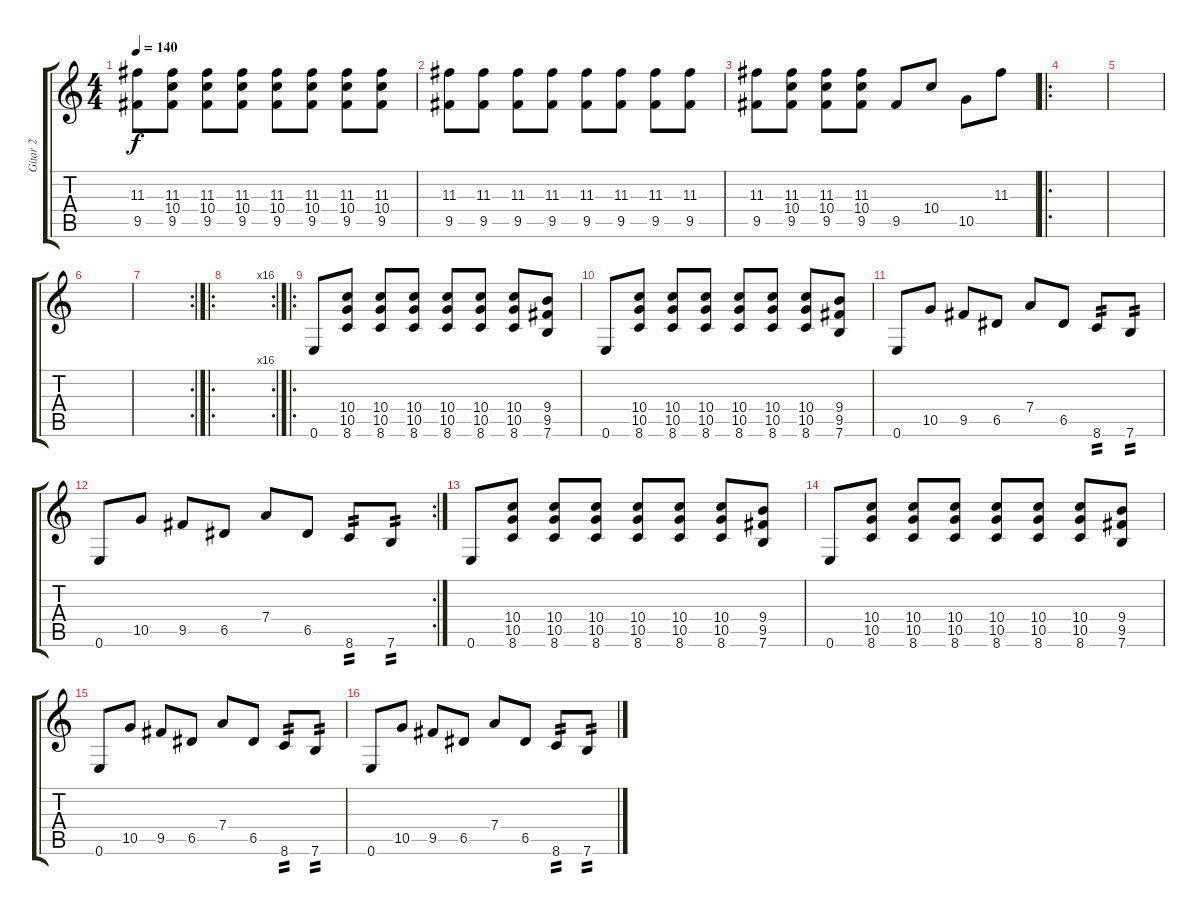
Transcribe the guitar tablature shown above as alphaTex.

\track ("Gitar 2" "Gitar 2") {instrument distortionguitar}
\staff {score tabs}
\tuning (E4 B3 G3 D3 A2 E2) {hide}
\ts (4 4)
\tempo 140
\clef g2
\ks c
(11.3 9.5).8{dy f} (11.3 10.4 9.5).8 (11.3 10.4 9.5).8 (11.3 10.4 9.5).8 (11.3 10.4 9.5).8 (11.3 10.4 9.5).8 (11.3 10.4 9.5).8 (11.3 10.4 9.5).8 |
(11.3 9.5).8 (11.3 9.5).8 (11.3 9.5).8 (11.3 9.5).8 (11.3 9.5).8 (11.3 9.5).8 (11.3 9.5).8 (11.3 9.5).8 |
(11.3 9.5).8 (11.3 10.4 9.5).8 (11.3 10.4 9.5).8 (11.3 10.4 9.5).8 9.5.8 10.4.8 10.5.8 11.3.8 |
\ro
|
|
|
\rc 2
|
\ro
\rc 16
|
\ro
0.6.8 (10.4 10.5 8.6).8 (10.4 10.5 8.6).8 (10.4 10.5 8.6).8 (10.4 10.5 8.6).8 (10.4 10.5 8.6).8 (10.4 10.5 8.6).8 (9.4 9.5 7.6).8 |
0.6.8 (10.4 10.5 8.6).8 (10.4 10.5 8.6).8 (10.4 10.5 8.6).8 (10.4 10.5 8.6).8 (10.4 10.5 8.6).8 (10.4 10.5 8.6).8 (9.4 9.5 7.6).8 |
0.6.8 10.5.8 9.5.8 6.5.8 7.4.8 6.5.8 8.6.8{tp 2} 7.6.8{tp 2} |
\rc 2
0.6.8 10.5.8 9.5.8 6.5.8 7.4.8 6.5.8 8.6.8{tp 2} 7.6.8{tp 2} |
0.6.8 (10.4 10.5 8.6).8 (10.4 10.5 8.6).8 (10.4 10.5 8.6).8 (10.4 10.5 8.6).8 (10.4 10.5 8.6).8 (10.4 10.5 8.6).8 (9.4 9.5 7.6).8 |
0.6.8 (10.4 10.5 8.6).8 (10.4 10.5 8.6).8 (10.4 10.5 8.6).8 (10.4 10.5 8.6).8 (10.4 10.5 8.6).8 (10.4 10.5 8.6).8 (9.4 9.5 7.6).8 |
0.6.8 10.5.8 9.5.8 6.5.8 7.4.8 6.5.8 8.6.8{tp 2} 7.6.8{tp 2} |
0.6.8 10.5.8 9.5.8 6.5.8 7.4.8 6.5.8 8.6.8{tp 2} 7.6.8{tp 2}
